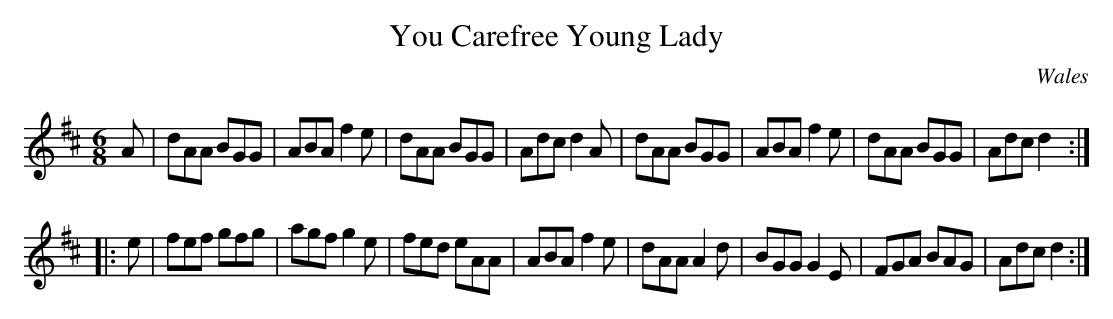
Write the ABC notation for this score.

X:1
T:You Carefree Young Lady
M:6/8
O:Wales
K:D
A |\
dAA BGG | ABA f2e | dAA BGG | Adc d2A |\
dAA BGG | ABA f2e | dAA BGG | Adc d2 ::
e |\
fef gfg | agf g2e | fed eAA | ABA f2e |\
dAA A2d | BGG G2E | FGA BAG | Adc d2 :|
